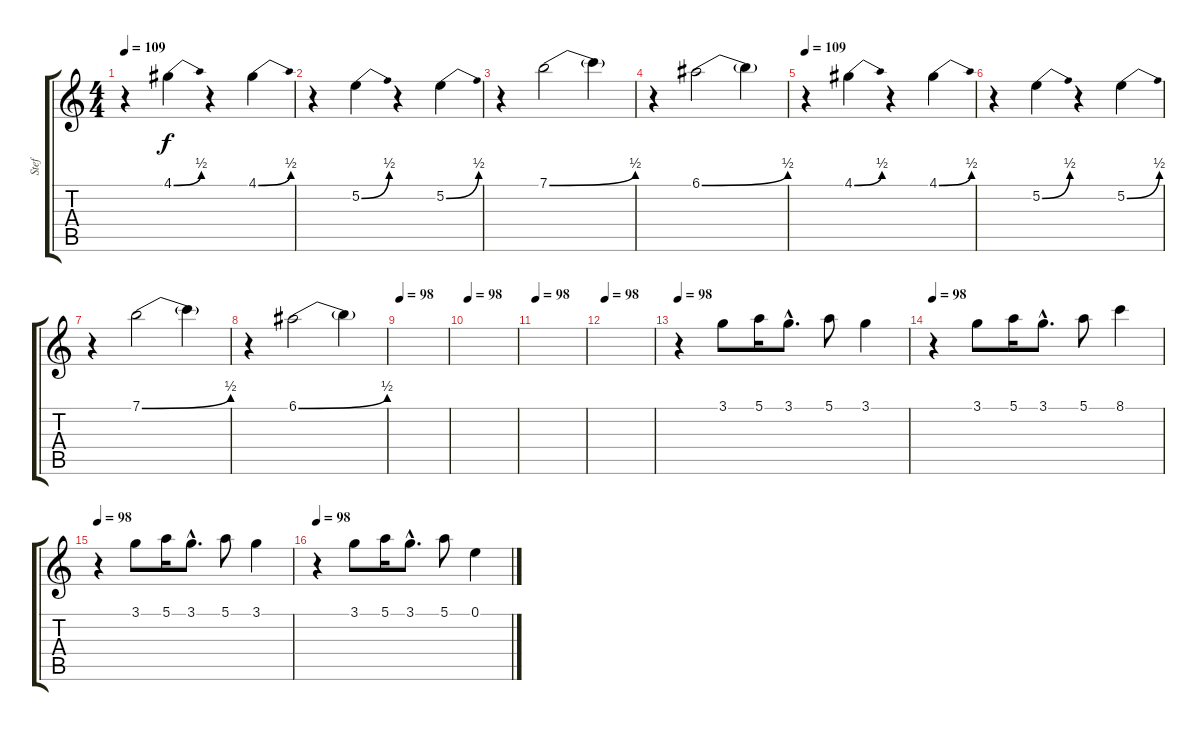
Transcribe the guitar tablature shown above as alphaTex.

\track ("Stef" "Stef") {instrument distortionguitar}
\staff {score tabs}
\tuning (E4 B3 G3 D3 A2 D2) {hide}
\ts (4 4)
\tempo 109
\clef g2
\ks c
r.4{dy f volume 13} 4.1{be (bend 0 0 60 2)}.4 r.4 4.1{be (bend 0 0 60 2)}.4 |
r.4 5.2{be (bend 0 0 60 2)}.4 r.4 5.2{be (bend 0 0 60 2)}.4 |
r.4 7.1{be (bend 0 0 60 2)}.2 7.1{t}.4 |
r.4 6.1{be (bend 0 0 60 2)}.2 6.1{t}.4 |
\tempo 109
r.4{volume 13} 4.1{be (bend 0 0 60 2)}.4 r.4 4.1{be (bend 0 0 60 2)}.4 |
r.4 5.2{be (bend 0 0 60 2)}.4 r.4 5.2{be (bend 0 0 60 2)}.4 |
r.4 7.1{be (bend 0 0 60 2)}.2 7.1{t}.4 |
r.4 6.1{be (bend 0 0 60 2)}.2 6.1{t}.4 |
\tempo 98
|
\tempo 98
|
\tempo 98
|
\tempo 98
|
\tempo 98
r.4{volume 10 instrument distortionguitar} 3.1.8 5.1.16 3.1{hac}.8{d} 5.1.8 3.1.4 |
\tempo 98
r.4{volume 10 instrument distortionguitar} 3.1.8 5.1.16 3.1{hac}.8{d} 5.1.8 8.1.4 |
\tempo 98
r.4{volume 10 instrument distortionguitar} 3.1.8 5.1.16 3.1{hac}.8{d} 5.1.8 3.1.4 |
\tempo 98
r.4{volume 10 instrument distortionguitar} 3.1.8 5.1.16 3.1{hac}.8{d} 5.1.8 0.1.4
